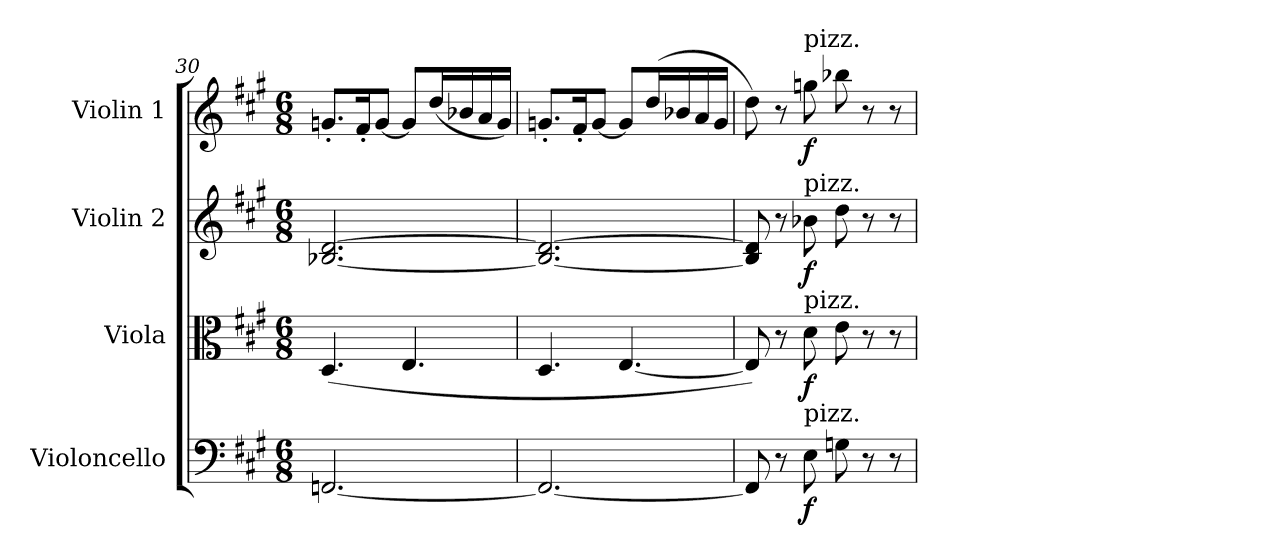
**kern	**dynam	**kern	**dynam	**kern	**dynam	**kern	**dynam
*part4	*part4	*part3	*part3	*part2	*part2	*part1	*part1
*staff4	*staff4	*staff3	*staff3	*staff2	*staff2	*staff1	*staff1
*I"Violoncello	*	*I"Viola	*	*I"Violin 2	*	*I"Violin 1	*
*I'Vc	*	*I'Vla	*	*I'Vln	*	*I'Vln	*
*clefF4	*	*clefC3	*	*clefG2	*	*clefG2	*
*k[f#c#g#]	*	*k[f#c#g#]	*	*k[f#c#g#]	*	*k[f#c#g#]	*
*M6/8	*	*M6/8	*	*M6/8	*	*M6/8	*
=30	=30	=30	=30	=30	=30	=30	=30
[2.FFn/	.	(<4.D/	.	[2.B-X/ [2.d/	.	8.gn'/L	.
.	.	.	.	.	.	16f#'/K	.
.	.	.	.	.	.	[8g/J	.
.	.	4.E/	.	.	.	8g/L]	.
.	.	.	.	.	.	(16dd/L	.
.	.	.	.	.	.	16b-X/	.
.	.	.	.	.	.	16a/	.
.	.	.	.	.	.	16g/JJ)	.
!!LO:LB:g=z
=31	=31	=31	=31	=31	=31	=31	=31
2.FF/_	.	4.D/	.	2.B-/_ 2.d/_	.	8.gn'/L	.
.	.	.	.	.	.	16f#'/K	.
.	.	.	.	.	.	[8g/J	.
.	.	[4.E/	.	.	.	8g/L]	.
.	.	.	.	.	.	(>16dd/L	.
.	.	.	.	.	.	16b-X/	.
.	.	.	.	.	.	16a/	.
.	.	.	.	.	.	16g/JJ	.
=32	=32	=32	=32	=32	=32	=32	=32
8FF/]	.	8E/])	.	8B-/] 8d/]	.	8dd\)	.
8r	.	8r	.	8r	.	8r	.
!	!	!	!	!	!	!LO:TX:a:t=pizz.	!
!	!	!	!	!LO:TX:a:t=pizz.	!	!	!
!	!	!LO:TX:a:t=pizz.	!	!	!	!	!
!LO:TX:a:t=pizz.	!	!	!	!	!	!	!
!	!LO:DY:b	!	!LO:DY:b	!	!LO:DY:b	!	!LO:DY:b
8E\	f	8d\	f	8b-X\	f	8ggn\	f
8Gn\	.	8e\	.	8dd\	.	8bb-X\	.
8r	.	8r	.	8r	.	8r	.
8r	.	8r	.	8r	.	8r	.
=	=	=	=	=	=	=	=
*-	*-	*-	*-	*-	*-	*-	*-
